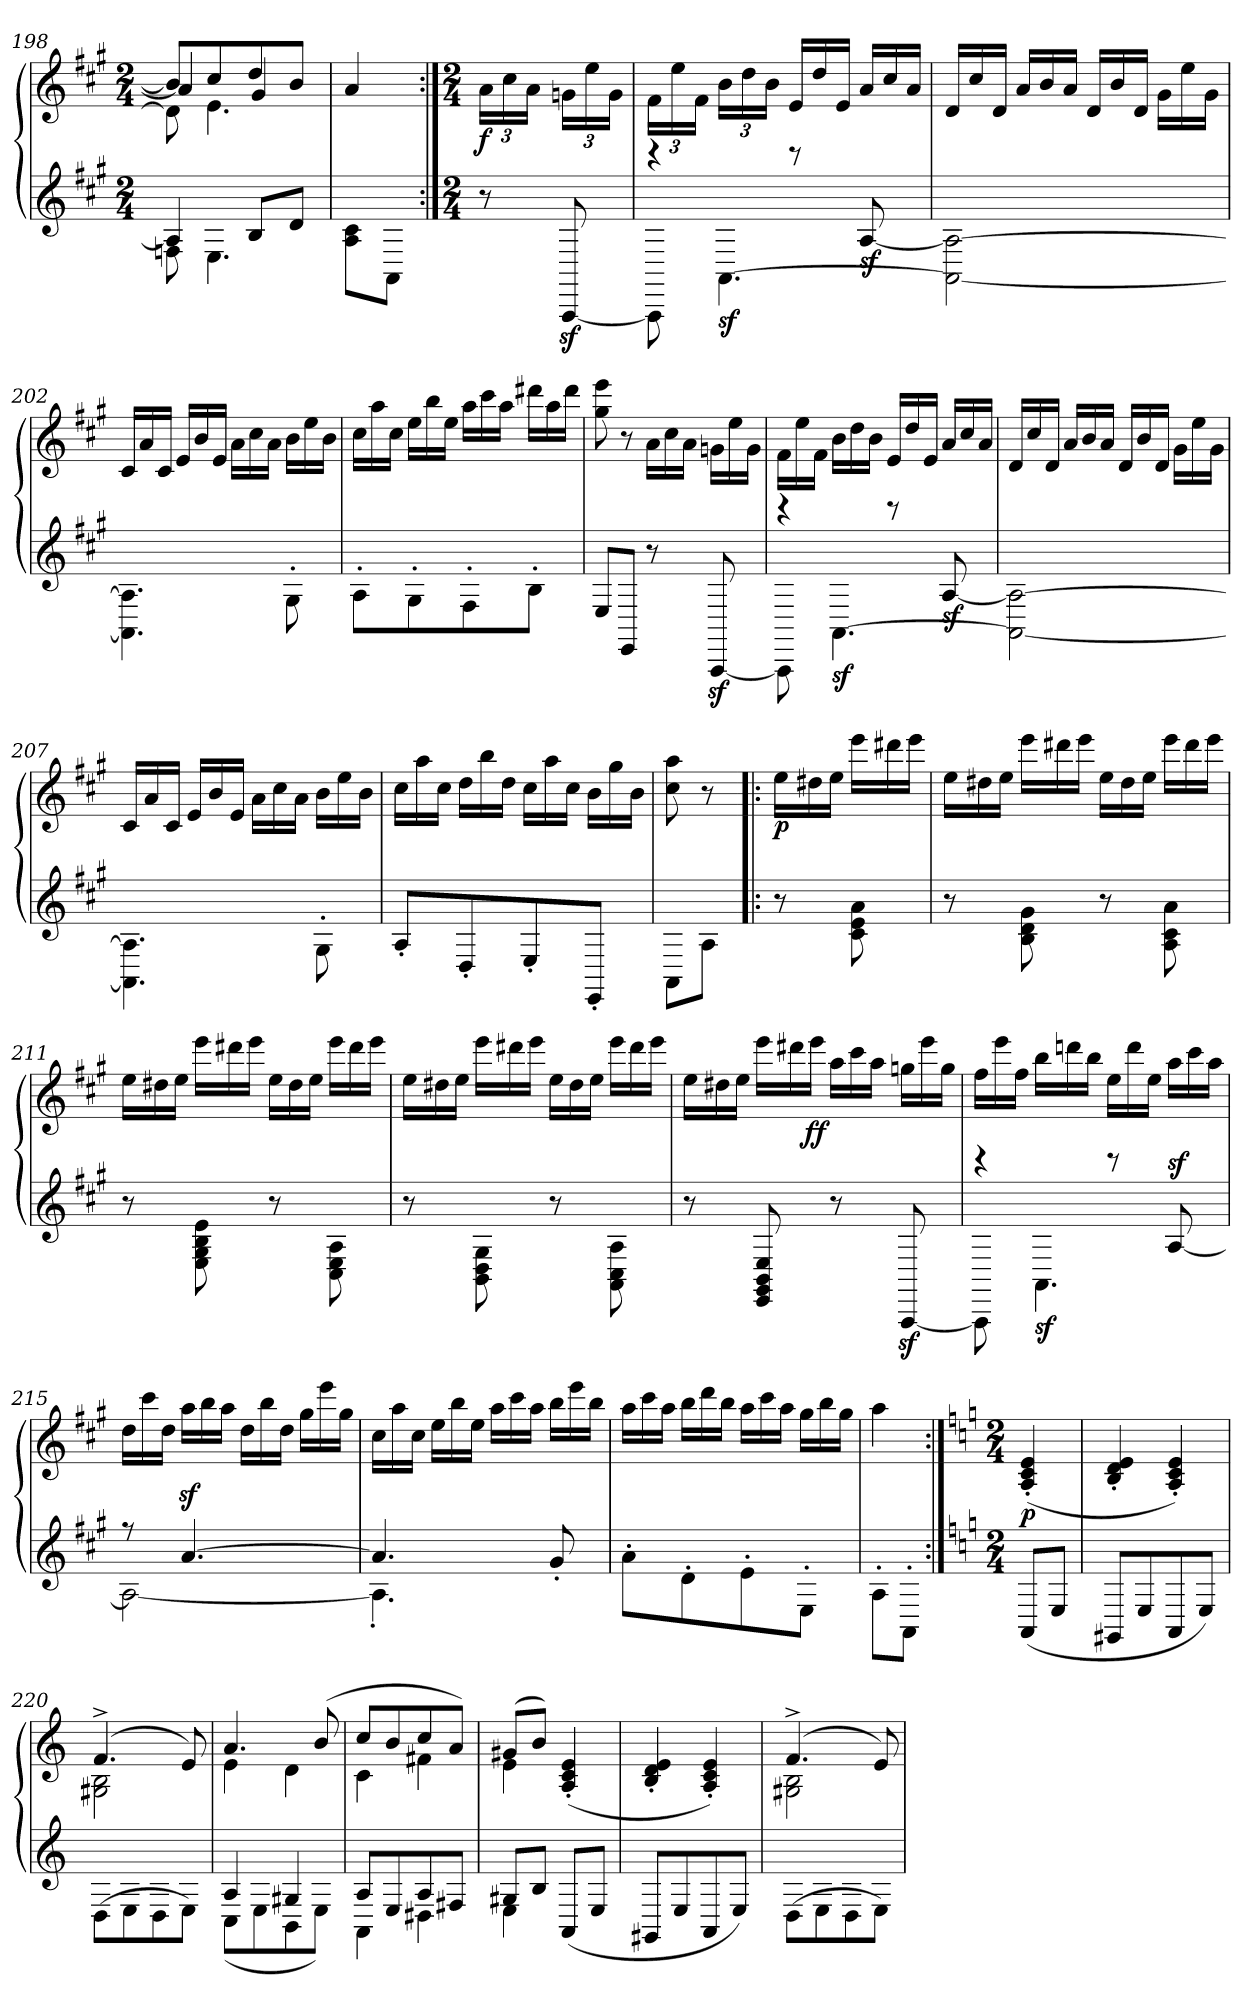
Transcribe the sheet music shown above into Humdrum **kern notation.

**kern	**kern	**dynam
*part1	*part1	*part1
*staff2	*staff1	*staff1/2
*clefG2	*clefG2	*
*k[f#c#g#]	*k[f#c#g#]	*
*M2/4	*M2/4	*
=198	=198	=198
*^	*^	*
*	*	*	*^	*
4A/]	8Fn\	8b/L]	8d\]	4a/]	.
.	4.E\	8cc#/	4.e\	.	.
8B/L	.	8dd/	.	4g#/	.
8d/J	.	8b/J	.	.	.
*v	*v	*	*	*	*
*	*v	*v	*v	*
=199	=199	=199
8A\ 8c#\L	4a/	.
8AA\J	.	.
!!LO:LB:g=z
=199:|!	=199:|!	=199:|!
*M2/4	*M2/4	*
*	*Xbrackettup	*
!	!	!LO:DY:b
8r	24a\LL	f
.	24cc#\	.
.	24a\JJ	.
[8AAAz</	24gn\LL	.
.	24ee\	.
.	24g\JJ	.
=200	=200	=200
*^	*	*
8AAA\]	4rccc	24f#\LL	.
.	.	24ee\	.
.	.	24f#\JJ	.
!	!	!	!LO:DY:b=2
[4.AA\	.	24b\LL	sf
.	.	24dd\	.
.	.	24b\JJ	.
*	*	*Xtuplet	*
.	8rccc	24e/LL	.
.	.	24dd/	.
.	.	24e/JJ	.
!	!	!	!LO:DY:b=2
.	[8A/	24a/LL	sf
.	.	24cc#/	.
.	.	24a/JJ	.
*v	*v	*	*
=201	=201	=201
2AA_\ 2A_\	24d/LL	.
.	24cc#/	.
.	24d/JJ	.
.	24a/LL	.
.	24b/	.
.	24a/JJ	.
.	24d/LL	.
.	24b/	.
.	24d/JJ	.
.	24g#\LL	.
.	24ee\	.
.	24g#\JJ	.
=202	=202	=202
4.AA]\ 4.A]\	24c#/LL	.
.	24a/	.
.	24c#/JJ	.
.	24e/LL	.
.	24b/	.
.	24e/JJ	.
.	24a\LL	.
.	24cc#\	.
.	24a\JJ	.
8G#'\	24b\LL	.
.	24ee\	.
.	24b\JJ	.
!!LO:LB:g=z
=203	=203	=203
8A'\L	24cc#\LL	.
.	24aa\	.
.	24cc#\JJ	.
8G#'\	24ee\LL	.
.	24bb\	.
.	24ee\JJ	.
8F#'\	24aa\LL	.
.	24ccc#\	.
.	24aa\JJ	.
8B'\J	24ddd#X\LL	.
.	24aa\	.
.	24ddd#\JJ	.
=204	=204	=204
8E/L	8gg#\ 8eee\	.
8EE/J	8r	.
8r	24a\LL	.
.	24cc#\	.
.	24a\JJ	.
[8AAAz</	24gn\LL	.
.	24ee\	.
.	24g\JJ	.
=205	=205	=205
*^	*	*
8AAA\]	4rccc	24f#\LL	.
.	.	24ee\	.
.	.	24f#\JJ	.
!	!	!	!LO:DY:b=2
[4.AA\	.	24b\LL	sf
.	.	24dd\	.
.	.	24b\JJ	.
.	8rccc	24e/LL	.
.	.	24dd/	.
.	.	24e/JJ	.
!	!	!	!LO:DY:b=2
.	[8A/	24a/LL	sf
.	.	24cc#/	.
.	.	24a/JJ	.
*v	*v	*	*
=206	=206	=206
2AA_\ 2A_\	24d/LL	.
.	24cc#/	.
.	24d/JJ	.
.	24a/LL	.
.	24b/	.
.	24a/JJ	.
.	24d/LL	.
.	24b/	.
.	24d/JJ	.
.	24g#\LL	.
.	24ee\	.
.	24g#\JJ	.
!!LO:LB:g=z
=207	=207	=207
4.AA]\ 4.A]\	24c#/LL	.
.	24a/	.
.	24c#/JJ	.
.	24e/LL	.
.	24b/	.
.	24e/JJ	.
.	24a\LL	.
.	24cc#\	.
.	24a\JJ	.
8G#'\	24b\LL	.
.	24ee\	.
.	24b\JJ	.
=208	=208	=208
8A'/L	24cc#\LL	.
.	24aa\	.
.	24cc#\JJ	.
8D'/	24dd\LL	.
.	24bb\	.
.	24dd\JJ	.
8E'/	24cc#\LL	.
.	24aa\	.
.	24cc#\JJ	.
8EE'/J	24b\LL	.
.	24gg#\	.
.	24b\JJ	.
=209	=209	=209
8AA\L	8cc#\ 8aa\	.
8A\J	8r	.
=209!|:	=209!|:	=209!|:
!	!	!LO:DY:b
8r	24ee\LL	p
.	24dd#X\	.
.	24ee\JJ	.
!	!	!LO:DY:b
8c#\ 8e\ 8a\	24eee\LL	cresc.
.	24ddd#X\	.
.	24eee\JJ	.
=210	=210	=210
8r	24ee\LL	.
.	24dd#X\	.
.	24ee\JJ	.
8B\ 8d\ 8g#\	24eee\LL	.
.	24ddd#X\	.
.	24eee\JJ	.
8r	24ee\LL	.
.	24dd#\	.
.	24ee\JJ	.
8A\ 8c#\ 8a\	24eee\LL	.
.	24ddd#\	.
.	24eee\JJ	.
!!LO:LB:g=z
=211	=211	=211
8r	24ee\LL	.
.	24dd#X\	.
.	24ee\JJ	.
8E\ 8G#\ 8B\ 8e\	24eee\LL	.
.	24ddd#X\	.
.	24eee\JJ	.
8r	24ee\LL	.
.	24dd#\	.
.	24ee\JJ	.
8C#\ 8E\ 8A\	24eee\LL	.
.	24ddd#\	.
.	24eee\JJ	.
=212	=212	=212
8r	24ee\LL	.
.	24dd#X\	.
.	24ee\JJ	.
8BB\ 8D\ 8G#\	24eee\LL	.
.	24ddd#X\	.
.	24eee\JJ	.
8r	24ee\LL	.
.	24dd#\	.
.	24ee\JJ	.
8AA\ 8C#\ 8A\	24eee\LL	.
.	24ddd#\	.
.	24eee\JJ	.
=213	=213	=213
8r	24ee\LL	.
.	24dd#X\	.
.	24ee\JJ	.
8EE/ 8GG#/ 8BB/ 8E/	24eee\LL	.
.	24ddd#X\	.
!	!	!LO:DY:b
.	24eee\JJ	ff
8r	24aa\LL	.
.	24ccc#\	.
.	24aa\JJ	.
[8AAAz</	24ggn\LL	.
.	24eee\	.
.	24gg\JJ	.
=214	=214	=214
*^	*	*
8AAA\]	4rccc	24ff#\LL	.
.	.	24eee\	.
.	.	24ff#\JJ	.
!	!	!	!LO:DY:b=2
4.AA\	.	24bb\LL	sf
.	.	24dddn\	.
.	.	24bb\JJ	.
.	8rccc	24ee\LL	.
.	.	24ddd\	.
.	.	24ee\JJ	.
!	!	!	!LO:DY:a=2
.	[8A/	24aa\LL	sf
.	.	24ccc#\	.
.	.	24aa\JJ	.
!!LO:LB:g=z
=215	=215	=215	=215
8rff	2A\_	24dd\LL	.
.	.	24ccc#\	.
.	.	24dd\JJ	.
[4.a/	.	24aaz<\LL	.
.	.	24bb\	.
.	.	24aa\JJ	.
.	.	24dd\LL	.
.	.	24bb\	.
.	.	24dd\JJ	.
.	.	24gg#\LL	.
.	.	24eee\	.
.	.	24gg#\JJ	.
=216	=216	=216	=216
4.a/]	4.A'\]	24cc#\LL	.
.	.	24aa\	.
.	.	24cc#\JJ	.
.	.	24ee\LL	.
.	.	24bb\	.
.	.	24ee\JJ	.
.	.	24aa\LL	.
.	.	24ccc#\	.
.	.	24aa\JJ	.
8g#'/	8ryy	24bb\LL	.
.	.	24eee\	.
.	.	24bb\JJ	.
*v	*v	*	*
=217	=217	=217
8a'\L	24aa\LL	.
.	24ccc#\	.
.	24aa\JJ	.
8d'\	24bb\LL	.
.	24ddd\	.
.	24bb\JJ	.
8e'\	24aa\LL	.
.	24ccc#\	.
.	24aa\JJ	.
8E'\J	24gg#\LL	.
.	24bb\	.
.	24gg#\JJ	.
=218	=218	=218
8A'\L	4aa\	.
8AA'\J	.	.
!!LO:PB:g=z
=218:|!	=218:|!	=218:|!
*k[]	*k[]	*
*M2/4	*M2/4	*
!	!	!LO:DY:b
(>8AA/L	(<4A'/ 4c'/ 4e'/	p
8E/J	.	.
=219	=219	=219
8GG#X/L	4B'/ 4d'/ 4e'/	.
8E/	.	.
8AA/	4A'/ 4c'/ 4e'/)	.
8E/J)	.	.
=220	=220	=220
*	*^	*
(>8D\L	(>4.f^/	2G#X\ 2B\	.
8E\	.	.	.
8D\	.	.	.
8E\J)	8e/)	.	.
=221	=221	=221	=221
*^	*	*	*
4A/	(<8C\L	4.a/	4e\	.
.	8E\	.	.	.
4G#X/	8BB\	.	4d\	.
.	8E\J)	(>8b/	.	.
=222	=222	=222	=222	=222
8A/L	4AA\	8cc/L	4c\	.
8E/	.	8b/	.	.
8A/	4D#X\	8cc/	4f#X\	.
8F#X/J	.	8a/J)	.	.
=223	=223	=223	=223	=223
8G#X/L	4E\	(>8g#X/L	4e\	.
8B/J	.	8b/J)	.	.
(>8AA/L	4ryy	(<4A'/ 4c'/ 4e'/	4ryy	.
8E/J	.	.	.	.
*v	*v	*	*	*
*	*v	*v	*
=224	=224	=224
8GG#X/L	4B'/ 4d'/ 4e'/	.
8E/	.	.
8AA/	4A'/ 4c'/ 4e'/)	.
8E/J)	.	.
!!LO:LB:g=z
=225	=225	=225
*	*^	*
(>8D\L	(>4.f^/	2G#X\ 2B\	.
8E\	.	.	.
8D\	.	.	.
8E\J)	8e/)	.	.
*	*v	*v	*
=	=	=
*-	*-	*-
